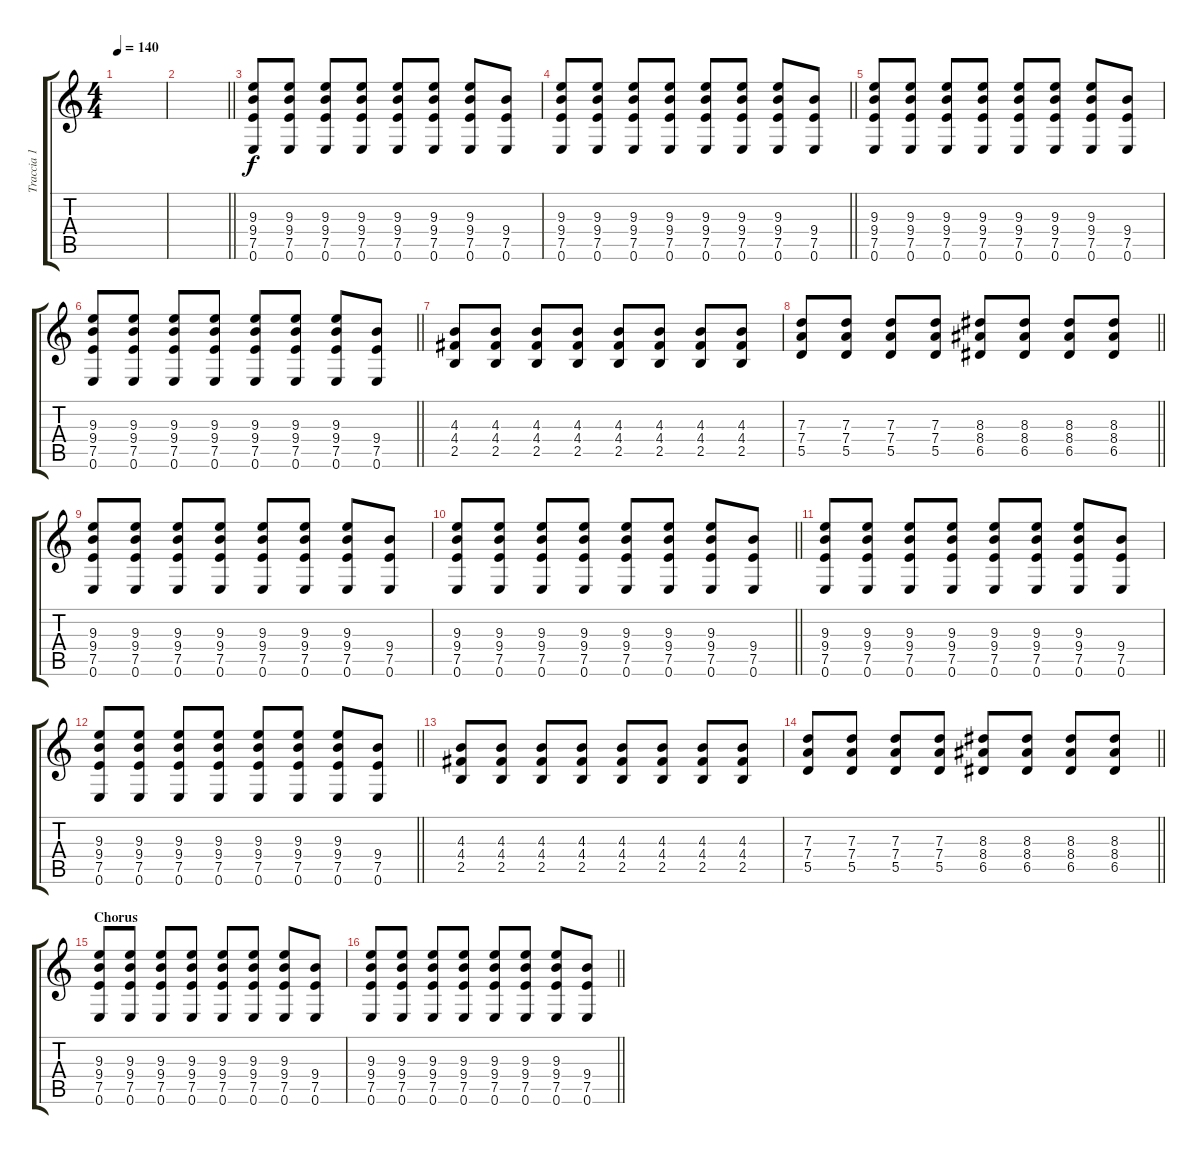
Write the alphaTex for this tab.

\track ("Traccia 1" "Traccia 1") {instrument distortionguitar}
\staff {score tabs}
\tuning (E4 B3 G3 D3 A2 E2) {hide}
\ts (4 4)
\tempo 140
\clef g2
\ks c
|
\barLineRight lightlight
|
(9.3 9.4 7.5 0.6).8 (9.3 9.4 7.5 0.6).8 (9.3 9.4 7.5 0.6).8 (9.3 9.4 7.5 0.6).8 (9.3 9.4 7.5 0.6).8 (9.3 9.4 7.5 0.6).8 (9.3 9.4 7.5 0.6).8 (9.4 7.5 0.6).8 |
\barLineRight lightlight
(9.3 9.4 7.5 0.6).8 (9.3 9.4 7.5 0.6).8 (9.3 9.4 7.5 0.6).8 (9.3 9.4 7.5 0.6).8 (9.3 9.4 7.5 0.6).8 (9.3 9.4 7.5 0.6).8 (9.3 9.4 7.5 0.6).8 (9.4 7.5 0.6).8 |
(9.3 9.4 7.5 0.6).8 (9.3 9.4 7.5 0.6).8 (9.3 9.4 7.5 0.6).8 (9.3 9.4 7.5 0.6).8 (9.3 9.4 7.5 0.6).8 (9.3 9.4 7.5 0.6).8 (9.3 9.4 7.5 0.6).8 (9.4 7.5 0.6).8 |
\barLineRight lightlight
(9.3 9.4 7.5 0.6).8 (9.3 9.4 7.5 0.6).8 (9.3 9.4 7.5 0.6).8 (9.3 9.4 7.5 0.6).8 (9.3 9.4 7.5 0.6).8 (9.3 9.4 7.5 0.6).8 (9.3 9.4 7.5 0.6).8 (9.4 7.5 0.6).8 |
(4.3 4.4 2.5).8 (4.3 4.4 2.5).8 (4.3 4.4 2.5).8 (4.3 4.4 2.5).8 (4.3 4.4 2.5).8 (4.3 4.4 2.5).8 (4.3 4.4 2.5).8 (4.3 4.4 2.5).8 |
\barLineRight lightlight
(7.3 7.4 5.5).8 (7.3 7.4 5.5).8 (7.3 7.4 5.5).8 (7.3 7.4 5.5).8 (8.3 8.4 6.5).8 (8.3 8.4 6.5).8 (8.3 8.4 6.5).8 (8.3 8.4 6.5).8 |
(9.3 9.4 7.5 0.6).8 (9.3 9.4 7.5 0.6).8 (9.3 9.4 7.5 0.6).8 (9.3 9.4 7.5 0.6).8 (9.3 9.4 7.5 0.6).8 (9.3 9.4 7.5 0.6).8 (9.3 9.4 7.5 0.6).8 (9.4 7.5 0.6).8 |
\barLineRight lightlight
(9.3 9.4 7.5 0.6).8 (9.3 9.4 7.5 0.6).8 (9.3 9.4 7.5 0.6).8 (9.3 9.4 7.5 0.6).8 (9.3 9.4 7.5 0.6).8 (9.3 9.4 7.5 0.6).8 (9.3 9.4 7.5 0.6).8 (9.4 7.5 0.6).8 |
(9.3 9.4 7.5 0.6).8 (9.3 9.4 7.5 0.6).8 (9.3 9.4 7.5 0.6).8 (9.3 9.4 7.5 0.6).8 (9.3 9.4 7.5 0.6).8 (9.3 9.4 7.5 0.6).8 (9.3 9.4 7.5 0.6).8 (9.4 7.5 0.6).8 |
\barLineRight lightlight
(9.3 9.4 7.5 0.6).8 (9.3 9.4 7.5 0.6).8 (9.3 9.4 7.5 0.6).8 (9.3 9.4 7.5 0.6).8 (9.3 9.4 7.5 0.6).8 (9.3 9.4 7.5 0.6).8 (9.3 9.4 7.5 0.6).8 (9.4 7.5 0.6).8 |
(4.3 4.4 2.5).8 (4.3 4.4 2.5).8 (4.3 4.4 2.5).8 (4.3 4.4 2.5).8 (4.3 4.4 2.5).8 (4.3 4.4 2.5).8 (4.3 4.4 2.5).8 (4.3 4.4 2.5).8 |
\barLineRight lightlight
(7.3 7.4 5.5).8 (7.3 7.4 5.5).8 (7.3 7.4 5.5).8 (7.3 7.4 5.5).8 (8.3 8.4 6.5).8 (8.3 8.4 6.5).8 (8.3 8.4 6.5).8 (8.3 8.4 6.5).8 |
\section ("" "Chorus")
(9.3 9.4 7.5 0.6).8 (9.3 9.4 7.5 0.6).8 (9.3 9.4 7.5 0.6).8 (9.3 9.4 7.5 0.6).8 (9.3 9.4 7.5 0.6).8 (9.3 9.4 7.5 0.6).8 (9.3 9.4 7.5 0.6).8 (9.4 7.5 0.6).8 |
\barLineRight lightlight
(9.3 9.4 7.5 0.6).8 (9.3 9.4 7.5 0.6).8 (9.3 9.4 7.5 0.6).8 (9.3 9.4 7.5 0.6).8 (9.3 9.4 7.5 0.6).8 (9.3 9.4 7.5 0.6).8 (9.3 9.4 7.5 0.6).8 (9.4 7.5 0.6).8
